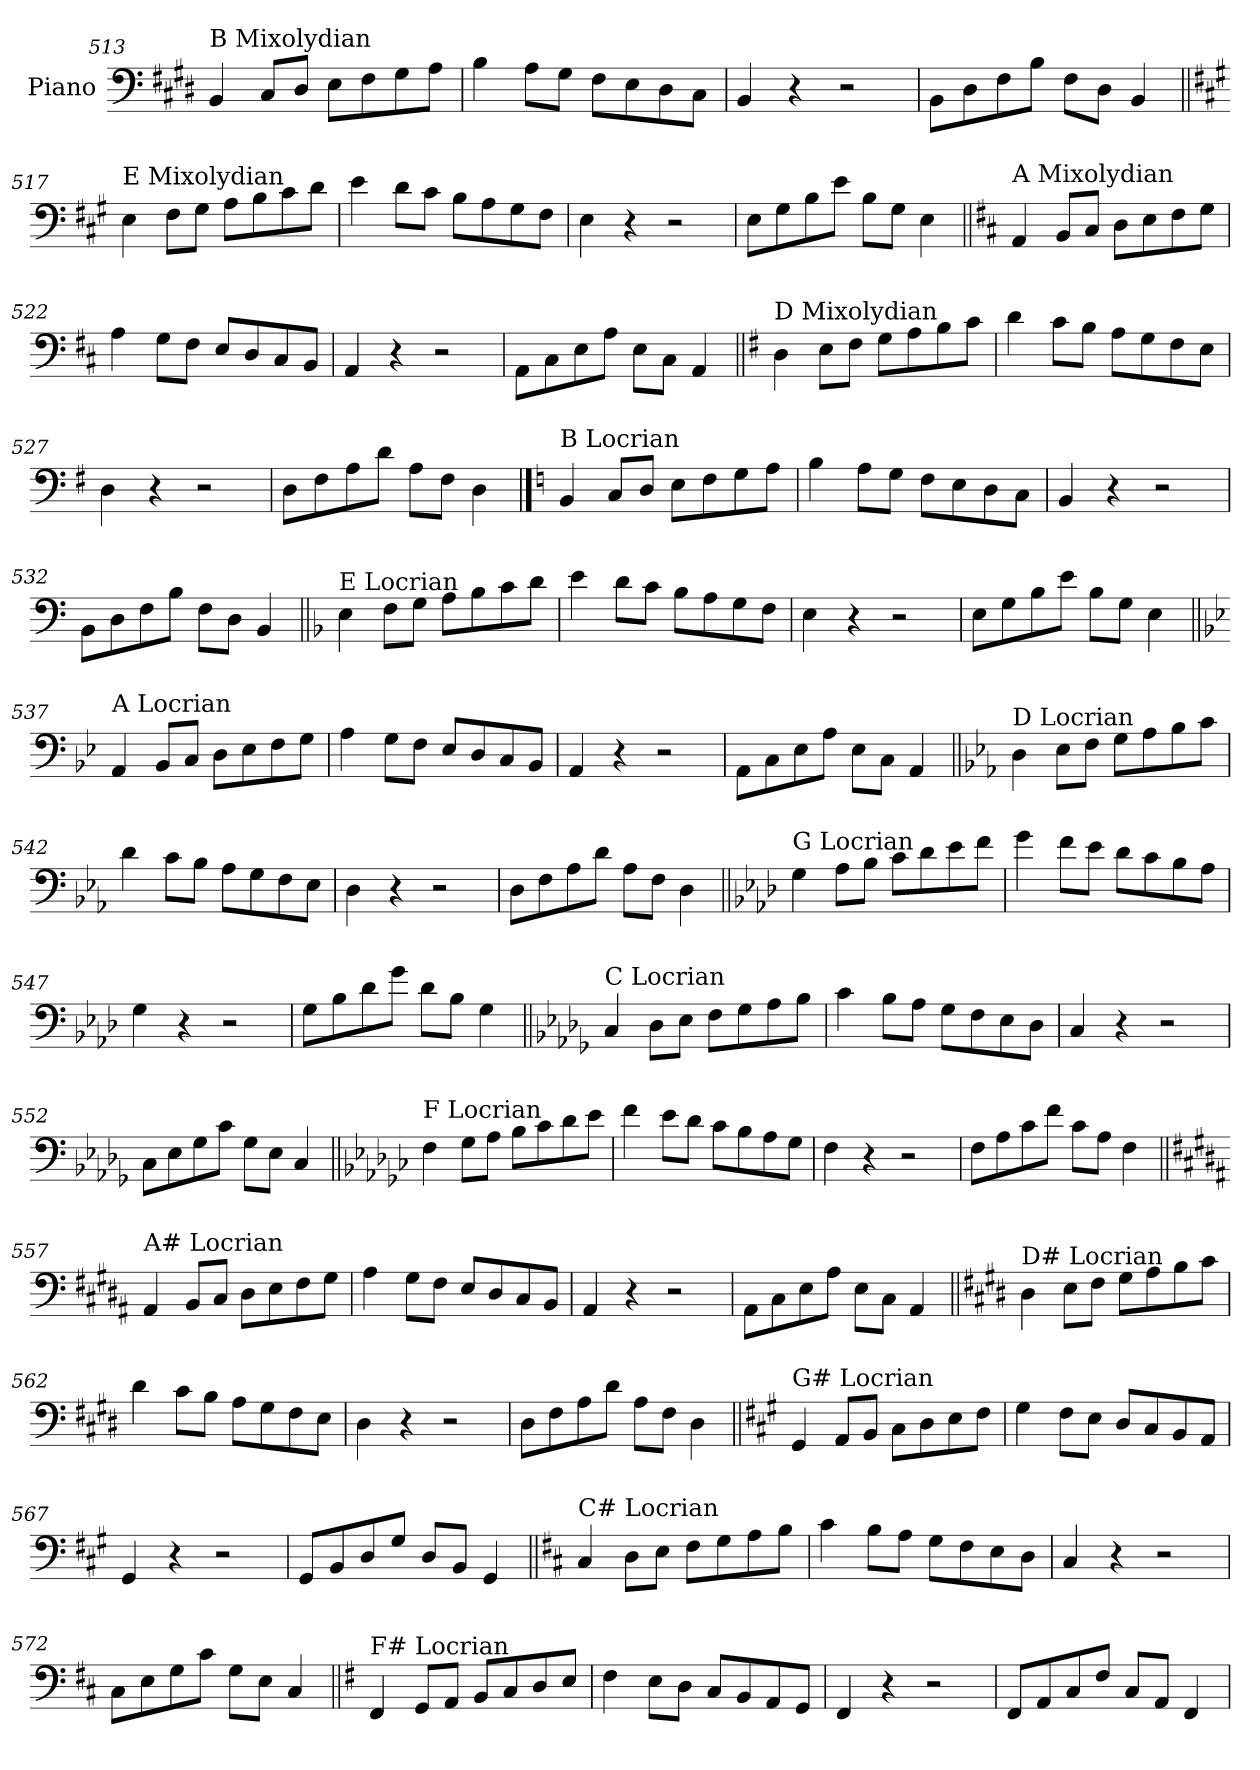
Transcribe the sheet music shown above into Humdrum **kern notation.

**kern
*part1
*staff1
*I"Piano
*I'Pno.
!!LO:LB:g=z
*clefF4
*k[f#c#g#d#]
=513
!LO:TX:a:t=B Mixolydian
4BB/
8C#/L
8D#/J
8E\L
8F#\
8G#\
8A\J
=514
4B\
8A\L
8G#\J
8F#\L
8E\
8D#\
8C#\J
=515
4BB/
4r
2r
=516
8BB\L
8D#\
8F#\
8B\J
8F#\L
8D#\J
4BB/
!!LO:LB:g=z
=517||
*k[f#c#g#]
!LO:TX:a:t=E Mixolydian
4E\
8F#\L
8G#\J
8A\L
8B\
8c#\
8d\J
=518
4e\
8d\L
8c#\J
8B\L
8A\
8G#\
8F#\J
=519
4E\
4r
2r
=520
8E\L
8G#\
8B\
8e\J
8B\L
8G#\J
4E\
!!LO:LB:g=z
=521||
*k[f#c#]
!LO:TX:a:t=A Mixolydian
4AA/
8BB/L
8C#/J
8D\L
8E\
8F#\
8G\J
=522
4A\
8G\L
8F#\J
8E/L
8D/
8C#/
8BB/J
=523
4AA/
4r
2r
=524
8AA\L
8C#\
8E\
8A\J
8E\L
8C#\J
4AA/
!!LO:LB:g=z
=525||
*k[f#]
!LO:TX:a:t=D Mixolydian
4D\
8E\L
8F#\J
8G\L
8A\
8B\
8c\J
=526
4d\
8c\L
8B\J
8A\L
8G\
8F#\
8E\J
=527
4D\
4r
2r
=528
8D\L
8F#\
8A\
8d\J
8A\L
8F#\J
4D\
!!LO:PB:g=z
==529
*k[]
!LO:TX:a:t=B Locrian
4BB/
8C/L
8D/J
8E\L
8F\
8G\
8A\J
=530
4B\
8A\L
8G\J
8F\L
8E\
8D\
8C\J
=531
4BB/
4r
2r
=532
8BB\L
8D\
8F\
8B\J
8F\L
8D\J
4BB/
!!LO:LB:g=z
=533||
*k[b-]
!LO:TX:a:t=E Locrian
4E\
8F\L
8G\J
8A\L
8B-\
8c\
8d\J
=534
4e\
8d\L
8c\J
8B-\L
8A\
8G\
8F\J
=535
4E\
4r
2r
=536
8E\L
8G\
8B-\
8e\J
8B-\L
8G\J
4E\
!!LO:LB:g=z
=537||
*k[b-e-]
!LO:TX:a:t=A Locrian
4AA/
8BB-/L
8C/J
8D\L
8E-\
8F\
8G\J
=538
4A\
8G\L
8F\J
8E-/L
8D/
8C/
8BB-/J
=539
4AA/
4r
2r
=540
8AA\L
8C\
8E-\
8A\J
8E-\L
8C\J
4AA/
!!LO:LB:g=z
=541||
*k[b-e-a-]
!LO:TX:a:t=D Locrian
4D\
8E-\L
8F\J
8G\L
8A-\
8B-\
8c\J
=542
4d\
8c\L
8B-\J
8A-\L
8G\
8F\
8E-\J
=543
4D\
4r
2r
=544
8D\L
8F\
8A-\
8d\J
8A-\L
8F\J
4D\
!!LO:LB:g=z
=545||
*k[b-e-a-d-]
!LO:TX:a:t=G Locrian
4G\
8A-\L
8B-\J
8c\L
8d-\
8e-\
8f\J
=546
4g\
8f\L
8e-\J
8d-\L
8c\
8B-\
8A-\J
=547
4G\
4r
2r
=548
8G\L
8B-\
8d-\
8g\J
8d-\L
8B-\J
4G\
!!LO:LB:g=z
=549||
*k[b-e-a-d-g-]
!LO:TX:a:t=C Locrian
4C/
8D-\L
8E-\J
8F\L
8G-\
8A-\
8B-\J
=550
4c\
8B-\L
8A-\J
8G-\L
8F\
8E-\
8D-\J
=551
4C/
4r
2r
=552
8C\L
8E-\
8G-\
8c\J
8G-\L
8E-\J
4C/
!!LO:LB:g=z
=553||
*k[b-e-a-d-g-c-]
!LO:TX:a:t=F Locrian
4F\
8G-\L
8A-\J
8B-\L
8c-\
8d-\
8e-\J
=554
4f\
8e-\L
8d-\J
8c-\L
8B-\
8A-\
8G-\J
=555
4F\
4r
2r
=556
8F\L
8A-\
8c-\
8f\J
8c-\L
8A-\J
4F\
!!LO:LB:g=z
=557||
*k[f#c#g#d#a#]
!LO:TX:a:t=A# Locrian
4AA#/
8BB/L
8C#/J
8D#\L
8E\
8F#\
8G#\J
=558
4A#\
8G#\L
8F#\J
8E/L
8D#/
8C#/
8BB/J
=559
4AA#/
4r
2r
=560
8AA#\L
8C#\
8E\
8A#\J
8E\L
8C#\J
4AA#/
!!LO:LB:g=z
=561||
*k[f#c#g#d#]
!LO:TX:a:t=D# Locrian
4D#\
8E\L
8F#\J
8G#\L
8A\
8B\
8c#\J
=562
4d#\
8c#\L
8B\J
8A\L
8G#\
8F#\
8E\J
=563
4D#\
4r
2r
=564
8D#\L
8F#\
8A\
8d#\J
8A\L
8F#\J
4D#\
!!LO:LB:g=z
=565||
*k[f#c#g#]
!LO:TX:a:t=G# Locrian
4GG#/
8AA/L
8BB/J
8C#\L
8D\
8E\
8F#\J
=566
4G#\
8F#\L
8E\J
8D/L
8C#/
8BB/
8AA/J
=567
4GG#/
4r
2r
=568
8GG#/L
8BB/
8D/
8G#/J
8D/L
8BB/J
4GG#/
!!LO:LB:g=z
=569||
*k[f#c#]
!LO:TX:a:t=C# Locrian
4C#/
8D\L
8E\J
8F#\L
8G\
8A\
8B\J
=570
4c#\
8B\L
8A\J
8G\L
8F#\
8E\
8D\J
=571
4C#/
4r
2r
=572
8C#\L
8E\
8G\
8c#\J
8G\L
8E\J
4C#/
!!LO:LB:g=z
=573||
*k[f#]
!LO:TX:a:t=F# Locrian
4FF#/
8GG/L
8AA/J
8BB/L
8C/
8D/
8E/J
=574
4F#\
8E\L
8D\J
8C/L
8BB/
8AA/
8GG/J
=575
4FF#/
4r
2r
=576
8FF#/L
8AA/
8C/
8F#/J
8C/L
8AA/J
4FF#/
=
*-
